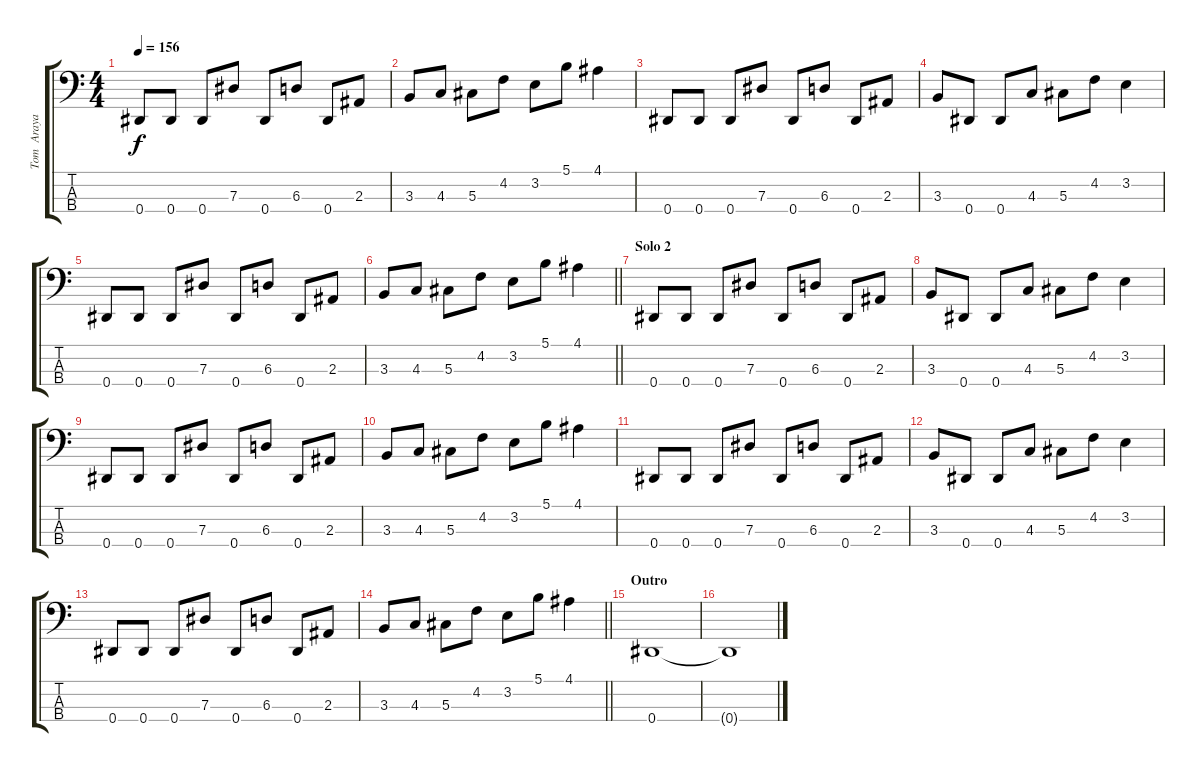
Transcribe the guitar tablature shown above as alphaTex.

\track ("Tom  Araya" "Tom  Araya") {instrument electricbasspick}
\staff {score tabs}
\tuning (Gb2 Db2 Ab1 Eb1) {hide}
\ts (4 4)
\tempo 156
\clef f4
\ks c
0.4.8{dy f} 0.4.8 0.4.8 7.3.8 0.4.8 6.3.8 0.4.8 2.3.8 |
3.3.8 4.3.8 5.3.8 4.2.8 3.2.8 5.1.8 4.1.4 |
0.4.8 0.4.8 0.4.8 7.3.8 0.4.8 6.3.8 0.4.8 2.3.8 |
3.3.8 0.4.8 0.4.8 4.3.8 5.3.8 4.2.8 3.2.4 |
0.4.8 0.4.8 0.4.8 7.3.8 0.4.8 6.3.8 0.4.8 2.3.8 |
\barLineRight lightlight
3.3.8 4.3.8 5.3.8 4.2.8 3.2.8 5.1.8 4.1.4 |
\section ("" "Solo 2")
0.4.8 0.4.8 0.4.8 7.3.8 0.4.8 6.3.8 0.4.8 2.3.8 |
3.3.8 0.4.8 0.4.8 4.3.8 5.3.8 4.2.8 3.2.4 |
0.4.8 0.4.8 0.4.8 7.3.8 0.4.8 6.3.8 0.4.8 2.3.8 |
3.3.8 4.3.8 5.3.8 4.2.8 3.2.8 5.1.8 4.1.4 |
0.4.8 0.4.8 0.4.8 7.3.8 0.4.8 6.3.8 0.4.8 2.3.8 |
3.3.8 0.4.8 0.4.8 4.3.8 5.3.8 4.2.8 3.2.4 |
0.4.8 0.4.8 0.4.8 7.3.8 0.4.8 6.3.8 0.4.8 2.3.8 |
\barLineRight lightlight
3.3.8 4.3.8 5.3.8 4.2.8 3.2.8 5.1.8 4.1.4 |
\section ("" "Outro")
0.4.1 |
0.4{t}.1
